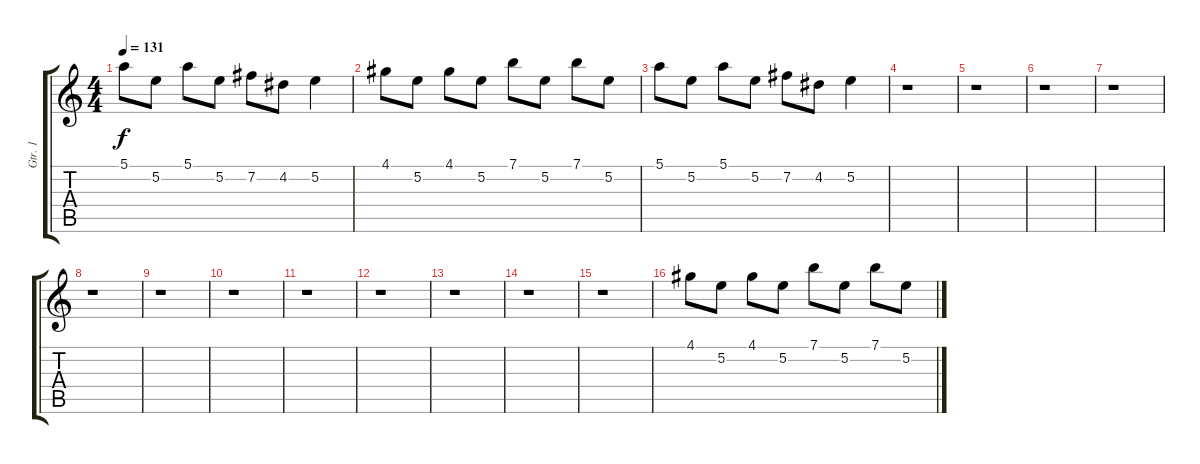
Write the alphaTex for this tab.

\track ("Gtr. 1" "Gtr. 1") {instrument distortionguitar}
\staff {score tabs}
\tuning (E4 B3 G3 D3 A2 E2) {hide}
\ts (4 4)
\tempo 131
\clef g2
\ks c
5.1.8{dy f} 5.2.8 5.1.8 5.2.8 7.2.8 4.2.8 5.2.4 |
4.1.8 5.2.8 4.1.8 5.2.8 7.1.8 5.2.8 7.1.8 5.2.8 |
5.1.8 5.2.8 5.1.8 5.2.8 7.2.8 4.2.8 5.2.4 |
r.1 |
r.1 |
r.1 |
r.1 |
r.1 |
r.1 |
r.1 |
r.1 |
r.1 |
r.1 |
r.1 |
r.1 |
4.1.8 5.2.8 4.1.8 5.2.8 7.1.8 5.2.8 7.1.8 5.2.8
